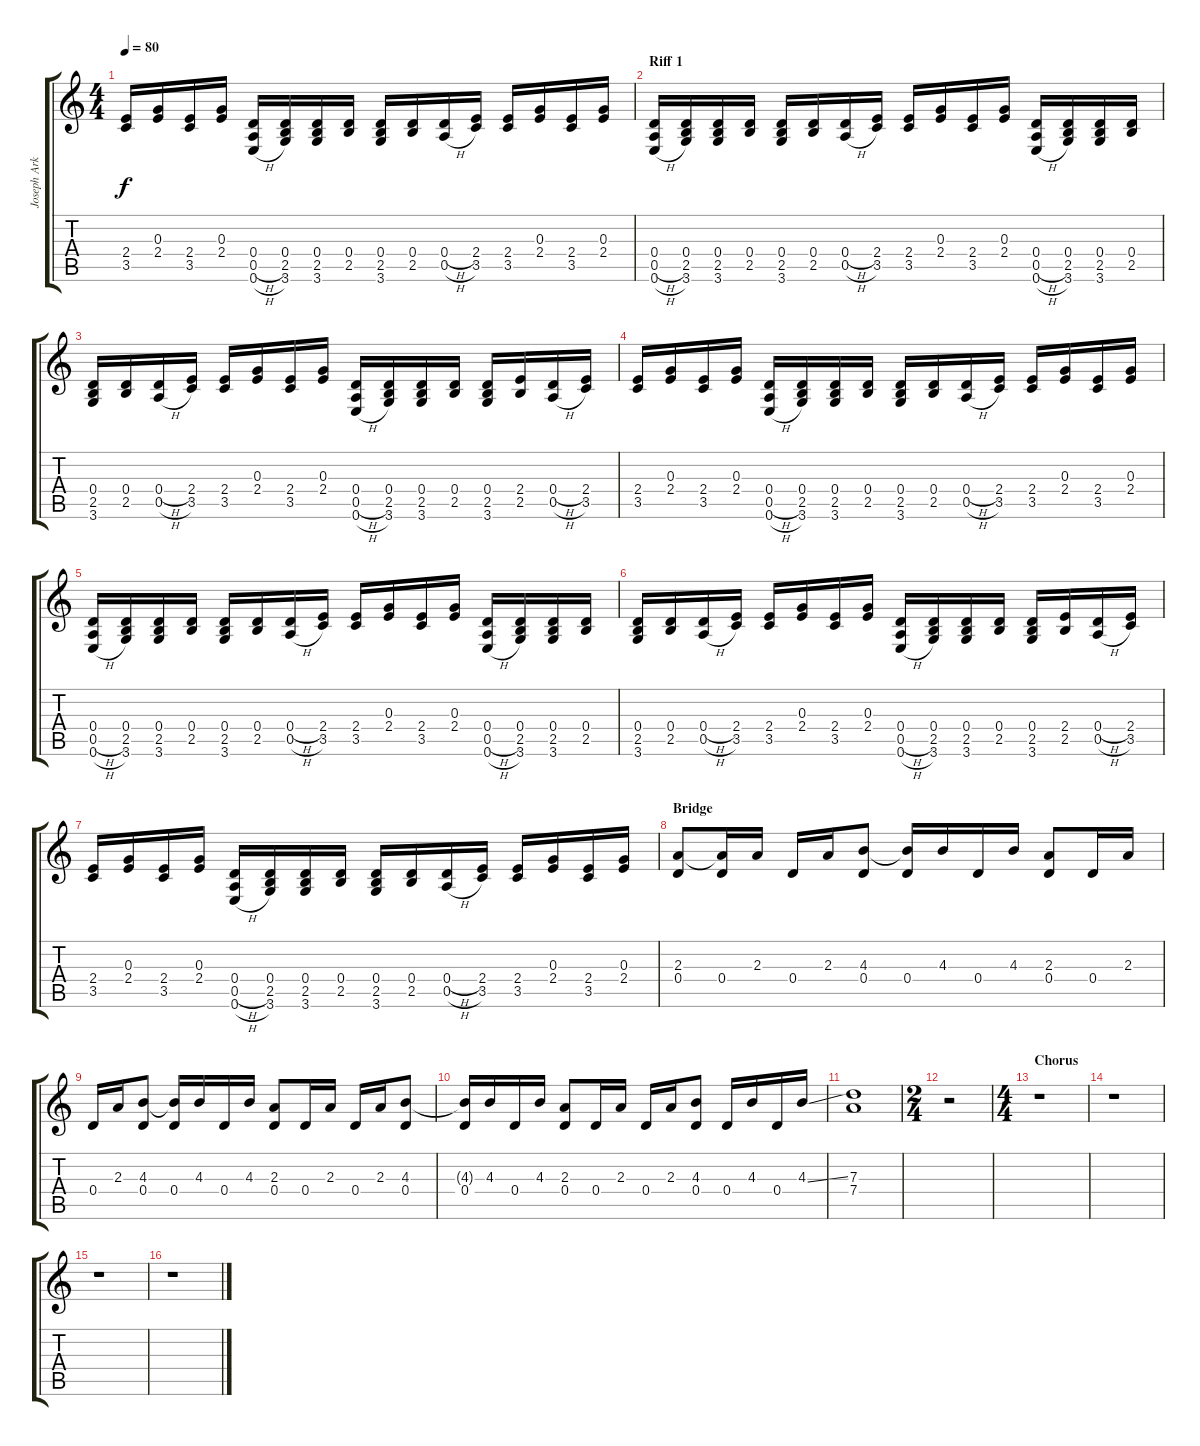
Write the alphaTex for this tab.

\track ("Joseph Arkansas" "Joseph Ark") {instrument acousticguitarsteel}
\staff {score tabs}
\tuning (E4 B3 G3 D3 A2 E2) {hide}
\ts (4 4)
\tempo 80
\clef g2
\ks c
(2.4 3.5).16{dy f} (0.3 2.4).16 (2.4 3.5).16 (0.3 2.4).16 (0.4 0.5{h} 0.6{h}).16 (0.4 2.5 3.6).16 (0.4 2.5 3.6).16 (0.4 2.5).16 (0.4 2.5 3.6).16 (0.4 2.5).16 (0.4{h} 0.5{h}).16 (2.4 3.5).16 (2.4 3.5).16 (0.3 2.4).16 (2.4 3.5).16 (0.3 2.4).16 |
\section ("" "Riff 1")
(0.4 0.5{h} 0.6{h}).16 (0.4 2.5 3.6).16 (0.4 2.5 3.6).16 (0.4 2.5).16 (0.4 2.5 3.6).16 (0.4 2.5).16 (0.4{h} 0.5{h}).16 (2.4 3.5).16 (2.4 3.5).16 (0.3 2.4).16 (2.4 3.5).16 (0.3 2.4).16 (0.4 0.5{h} 0.6{h}).16 (0.4 2.5 3.6).16 (0.4 2.5 3.6).16 (0.4 2.5).16 |
(0.4 2.5 3.6).16 (0.4 2.5).16 (0.4{h} 0.5{h}).16 (2.4 3.5).16 (2.4 3.5).16 (0.3 2.4).16 (2.4 3.5).16 (0.3 2.4).16 (0.4 0.5{h} 0.6{h}).16 (0.4 2.5 3.6).16 (0.4 2.5 3.6).16 (0.4 2.5).16 (0.4 2.5 3.6).16 (2.4 2.5).16 (0.4{h} 0.5{h}).16 (2.4 3.5).16 |
(2.4 3.5).16 (0.3 2.4).16 (2.4 3.5).16 (0.3 2.4).16 (0.4 0.5{h} 0.6{h}).16 (0.4 2.5 3.6).16 (0.4 2.5 3.6).16 (0.4 2.5).16 (0.4 2.5 3.6).16 (0.4 2.5).16 (0.4{h} 0.5{h}).16 (2.4 3.5).16 (2.4 3.5).16 (0.3 2.4).16 (2.4 3.5).16 (0.3 2.4).16 |
(0.4 0.5{h} 0.6{h}).16 (0.4 2.5 3.6).16 (0.4 2.5 3.6).16 (0.4 2.5).16 (0.4 2.5 3.6).16 (0.4 2.5).16 (0.4{h} 0.5{h}).16 (2.4 3.5).16 (2.4 3.5).16 (0.3 2.4).16 (2.4 3.5).16 (0.3 2.4).16 (0.4 0.5{h} 0.6{h}).16 (0.4 2.5 3.6).16 (0.4 2.5 3.6).16 (0.4 2.5).16 |
(0.4 2.5 3.6).16 (0.4 2.5).16 (0.4{h} 0.5{h}).16 (2.4 3.5).16 (2.4 3.5).16 (0.3 2.4).16 (2.4 3.5).16 (0.3 2.4).16 (0.4 0.5{h} 0.6{h}).16 (0.4 2.5 3.6).16 (0.4 2.5 3.6).16 (0.4 2.5).16 (0.4 2.5 3.6).16 (2.4 2.5).16 (0.4{h} 0.5{h}).16 (2.4 3.5).16 |
(2.4 3.5).16 (0.3 2.4).16 (2.4 3.5).16 (0.3 2.4).16 (0.4 0.5{h} 0.6{h}).16 (0.4 2.5 3.6).16 (0.4 2.5 3.6).16 (0.4 2.5).16 (0.4 2.5 3.6).16 (0.4 2.5).16 (0.4{h} 0.5{h}).16 (2.4 3.5).16 (2.4 3.5).16 (0.3 2.4).16 (2.4 3.5).16 (0.3 2.4).16 |
\section ("" "Bridge")
(2.3 0.4).8 (2.3{t} 0.4).16 2.3.16 0.4.16 2.3.16 (4.3 0.4).8 (4.3{t} 0.4).16 4.3.16 0.4.16 4.3.16 (2.3 0.4).8 0.4.16 2.3.16 |
0.4.16 2.3.16 (4.3 0.4).8 (4.3{t} 0.4).16 4.3.16 0.4.16 4.3.16 (2.3 0.4).8 0.4.16 2.3.16 0.4.16 2.3.16 (4.3 0.4).8 |
(4.3{t} 0.4).16 4.3.16 0.4.16 4.3.16 (2.3 0.4).8 0.4.16 2.3.16 0.4.16 2.3.16 (4.3 0.4).8 0.4.16 4.3.16 0.4.16 4.3{ss}.16 |
(7.3 7.4).1 |
\ts (2 4)
r.2 |
\ts (4 4)
\section ("" "Chorus")
r.1 |
r.1 |
r.1 |
r.1
